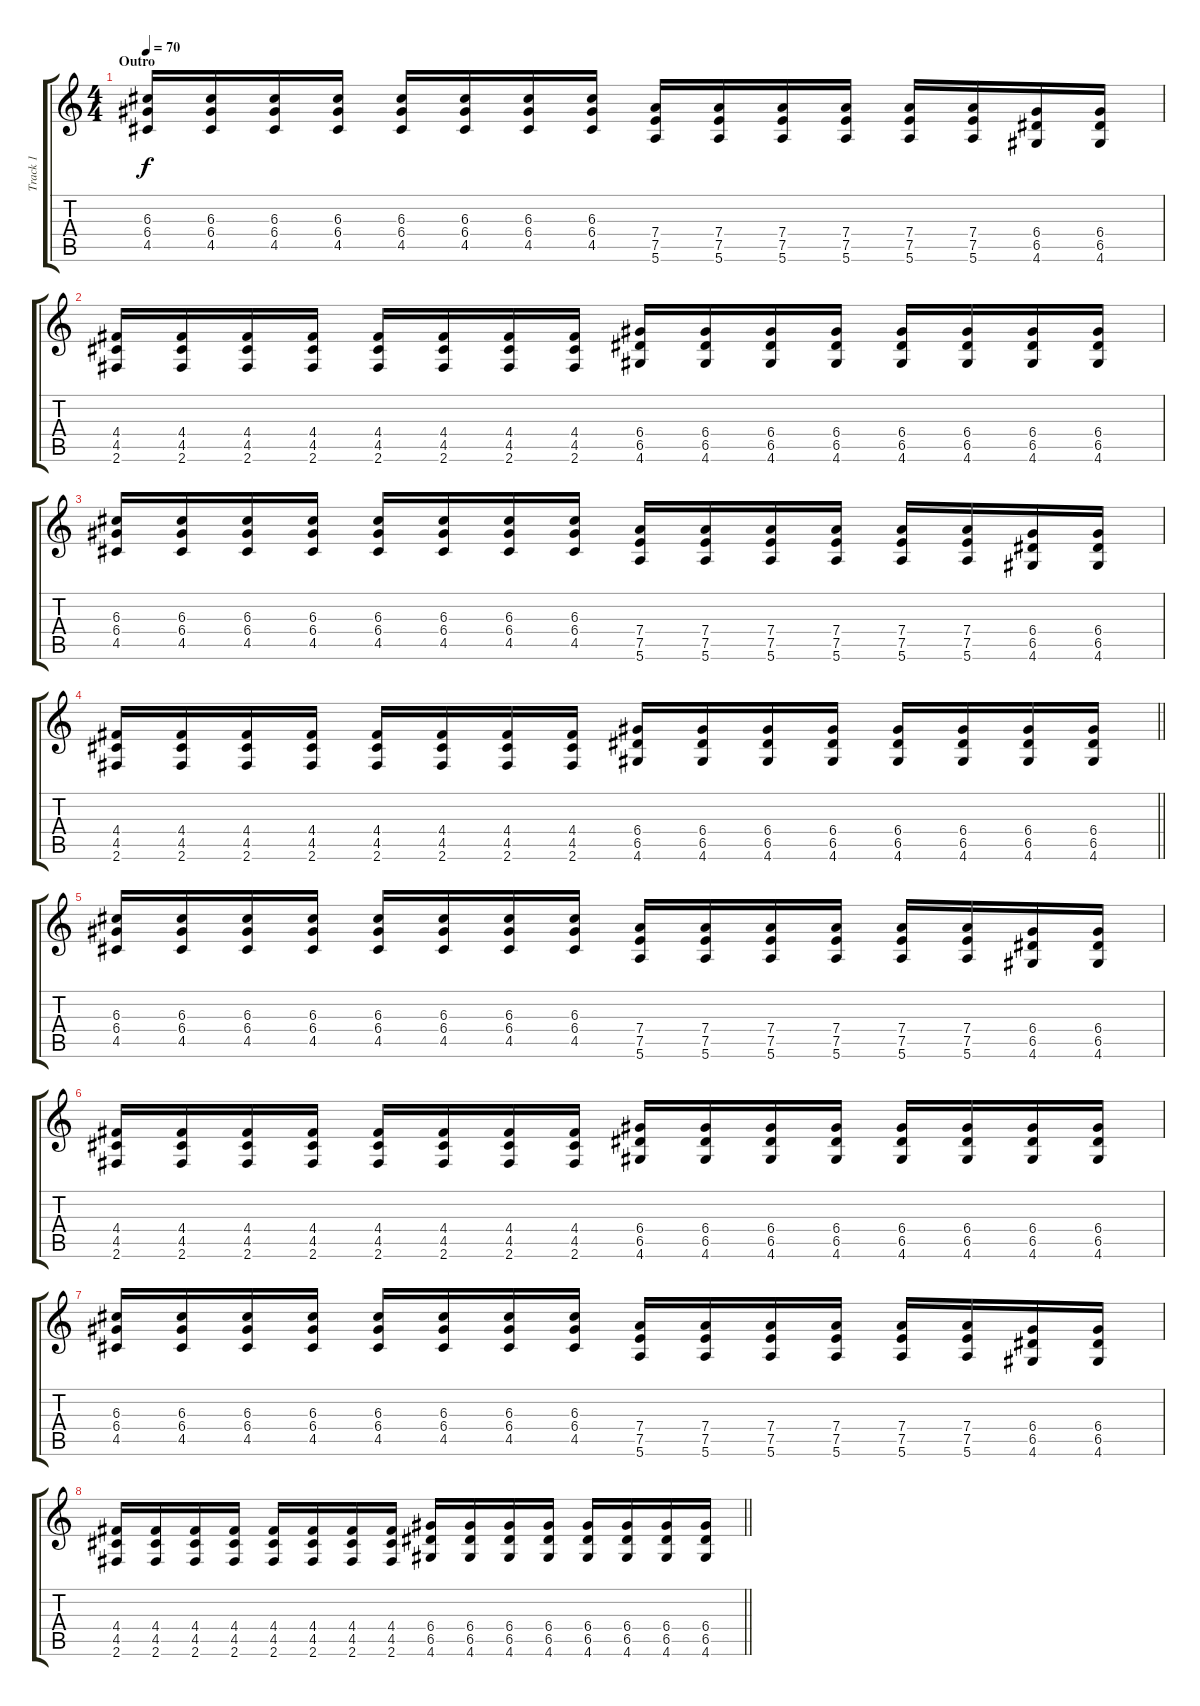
\track ("Track 1" "Track 1") {instrument distortionguitar}
\staff {score tabs}
\tuning (E4 B3 G3 D3 A2 E2) {hide}
\ts (4 4)
\section ("" "Outro")
\tempo 70
\clef g2
\ks c
(6.3 6.4 4.5).16{dy f} (6.3 6.4 4.5).16 (6.3 6.4 4.5).16 (6.3 6.4 4.5).16 (6.3 6.4 4.5).16 (6.3 6.4 4.5).16 (6.3 6.4 4.5).16 (6.3 6.4 4.5).16 (7.4 7.5 5.6).16 (7.4 7.5 5.6).16 (7.4 7.5 5.6).16 (7.4 7.5 5.6).16 (7.4 7.5 5.6).16 (7.4 7.5 5.6).16 (6.4 6.5 4.6).16 (6.4 6.5 4.6).16 |
(4.4 4.5 2.6).16 (4.4 4.5 2.6).16 (4.4 4.5 2.6).16 (4.4 4.5 2.6).16 (4.4 4.5 2.6).16 (4.4 4.5 2.6).16 (4.4 4.5 2.6).16 (4.4 4.5 2.6).16 (6.4 6.5 4.6).16 (6.4 6.5 4.6).16 (6.4 6.5 4.6).16 (6.4 6.5 4.6).16 (6.4 6.5 4.6).16 (6.4 6.5 4.6).16 (6.4 6.5 4.6).16 (6.4 6.5 4.6).16 |
(6.3 6.4 4.5).16 (6.3 6.4 4.5).16 (6.3 6.4 4.5).16 (6.3 6.4 4.5).16 (6.3 6.4 4.5).16 (6.3 6.4 4.5).16 (6.3 6.4 4.5).16 (6.3 6.4 4.5).16 (7.4 7.5 5.6).16 (7.4 7.5 5.6).16 (7.4 7.5 5.6).16 (7.4 7.5 5.6).16 (7.4 7.5 5.6).16 (7.4 7.5 5.6).16 (6.4 6.5 4.6).16 (6.4 6.5 4.6).16 |
\barLineRight lightlight
(4.4 4.5 2.6).16 (4.4 4.5 2.6).16 (4.4 4.5 2.6).16 (4.4 4.5 2.6).16 (4.4 4.5 2.6).16 (4.4 4.5 2.6).16 (4.4 4.5 2.6).16 (4.4 4.5 2.6).16 (6.4 6.5 4.6).16 (6.4 6.5 4.6).16 (6.4 6.5 4.6).16 (6.4 6.5 4.6).16 (6.4 6.5 4.6).16 (6.4 6.5 4.6).16 (6.4 6.5 4.6).16 (6.4 6.5 4.6).16 |
(6.3 6.4 4.5).16 (6.3 6.4 4.5).16 (6.3 6.4 4.5).16 (6.3 6.4 4.5).16 (6.3 6.4 4.5).16 (6.3 6.4 4.5).16 (6.3 6.4 4.5).16 (6.3 6.4 4.5).16 (7.4 7.5 5.6).16 (7.4 7.5 5.6).16 (7.4 7.5 5.6).16 (7.4 7.5 5.6).16 (7.4 7.5 5.6).16 (7.4 7.5 5.6).16 (6.4 6.5 4.6).16 (6.4 6.5 4.6).16 |
(4.4 4.5 2.6).16 (4.4 4.5 2.6).16 (4.4 4.5 2.6).16 (4.4 4.5 2.6).16 (4.4 4.5 2.6).16 (4.4 4.5 2.6).16 (4.4 4.5 2.6).16 (4.4 4.5 2.6).16 (6.4 6.5 4.6).16 (6.4 6.5 4.6).16 (6.4 6.5 4.6).16 (6.4 6.5 4.6).16 (6.4 6.5 4.6).16 (6.4 6.5 4.6).16 (6.4 6.5 4.6).16 (6.4 6.5 4.6).16 |
(6.3 6.4 4.5).16 (6.3 6.4 4.5).16 (6.3 6.4 4.5).16 (6.3 6.4 4.5).16 (6.3 6.4 4.5).16 (6.3 6.4 4.5).16 (6.3 6.4 4.5).16 (6.3 6.4 4.5).16 (7.4 7.5 5.6).16 (7.4 7.5 5.6).16 (7.4 7.5 5.6).16 (7.4 7.5 5.6).16 (7.4 7.5 5.6).16 (7.4 7.5 5.6).16 (6.4 6.5 4.6).16 (6.4 6.5 4.6).16 |
\barLineRight lightlight
(4.4 4.5 2.6).16 (4.4 4.5 2.6).16 (4.4 4.5 2.6).16 (4.4 4.5 2.6).16 (4.4 4.5 2.6).16 (4.4 4.5 2.6).16 (4.4 4.5 2.6).16 (4.4 4.5 2.6).16 (6.4 6.5 4.6).16 (6.4 6.5 4.6).16 (6.4 6.5 4.6).16 (6.4 6.5 4.6).16 (6.4 6.5 4.6).16 (6.4 6.5 4.6).16 (6.4 6.5 4.6).16 (6.4 6.5 4.6).16
